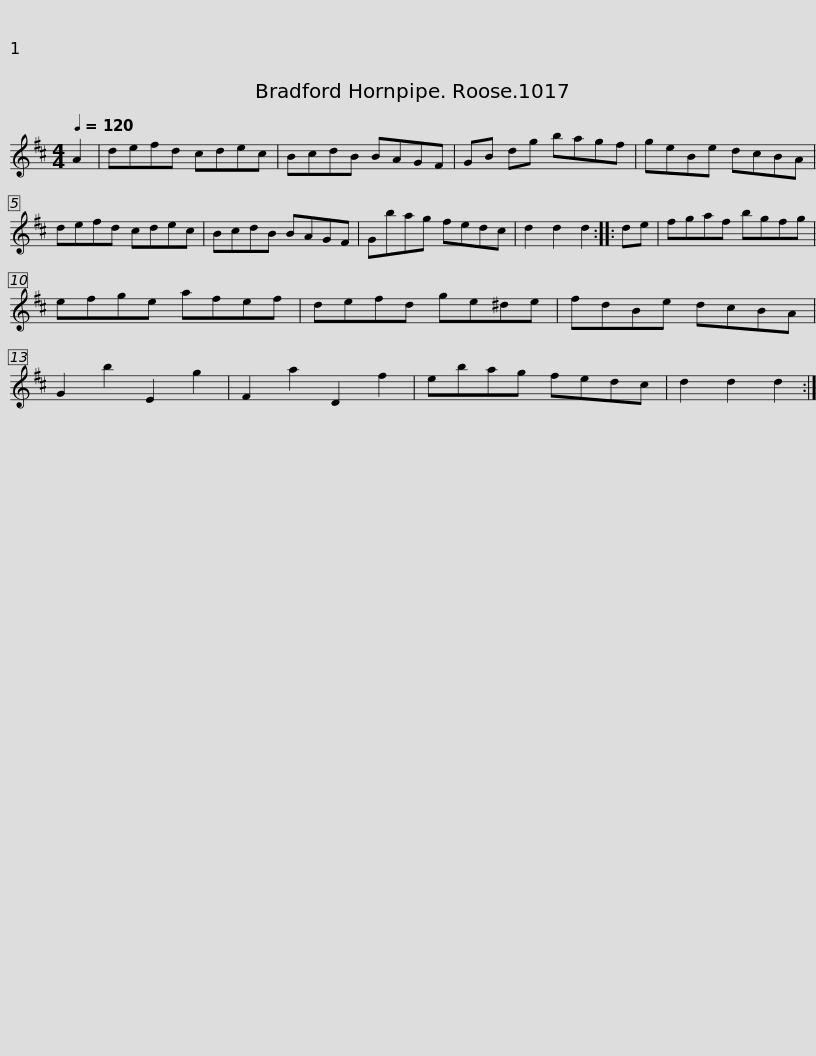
X:1
L:1/8
Q:1/4=120
M:4/4
I:linebreak $
K:D
V:1 treble
V:1
 A2 | defd cdec | BcdB BAGF | GB dg bagf | geBe dcBA | %5
 defd cdec |$ BcdB BAGF | Gbag fedc | d2 d2 d2 :: de | %10
 fgaf bgfg | efge afef |$ defd ge^de | fdBe dcBA | G2 b2 E2 g2 | %15
 F2 a2 D2 f2 | ebag fedc | d2 d2 d2 :| %18
